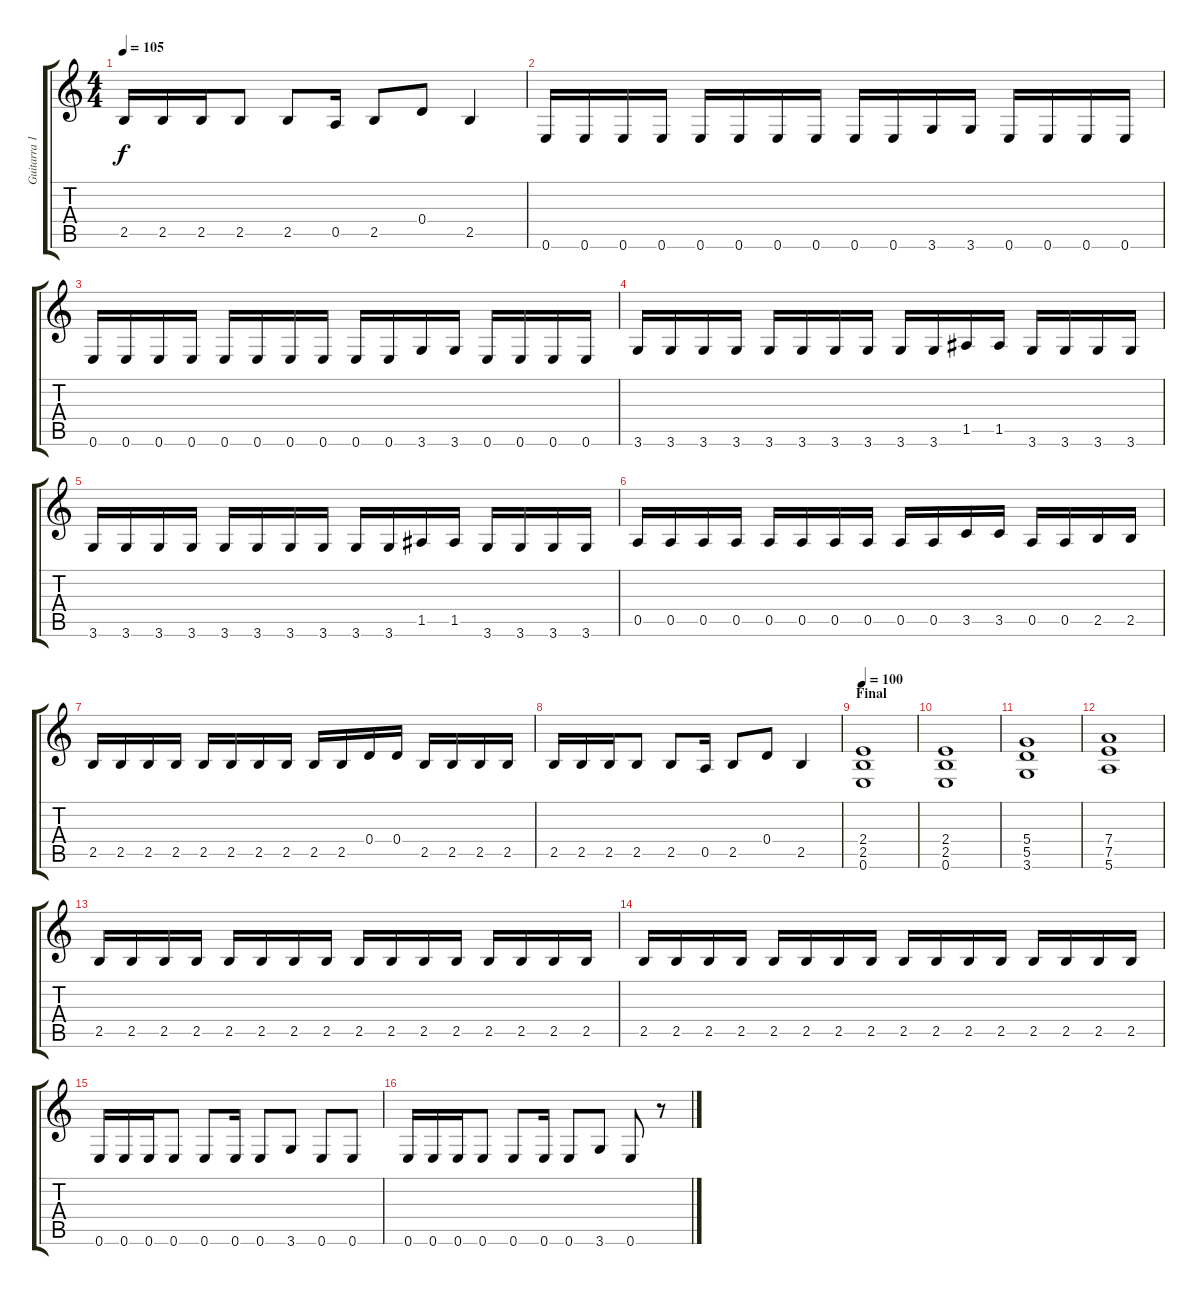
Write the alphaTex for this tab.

\track ("Guitarra 1" "Guitarra 1") {instrument distortionguitar}
\staff {score tabs}
\tuning (E4 B3 G3 D3 A2 E2) {hide}
\ts (4 4)
\tempo 105
\clef g2
\ks c
2.5.16{dy f} 2.5.16 2.5.16 2.5.8 2.5.8 0.5.16 2.5.8 0.4.8 2.5.4 |
0.6.16 0.6.16 0.6.16 0.6.16 0.6.16 0.6.16 0.6.16 0.6.16 0.6.16 0.6.16 3.6.16 3.6.16 0.6.16 0.6.16 0.6.16 0.6.16 |
0.6.16 0.6.16 0.6.16 0.6.16 0.6.16 0.6.16 0.6.16 0.6.16 0.6.16 0.6.16 3.6.16 3.6.16 0.6.16 0.6.16 0.6.16 0.6.16 |
3.6.16 3.6.16 3.6.16 3.6.16 3.6.16 3.6.16 3.6.16 3.6.16 3.6.16 3.6.16 1.5.16 1.5.16 3.6.16 3.6.16 3.6.16 3.6.16 |
3.6.16 3.6.16 3.6.16 3.6.16 3.6.16 3.6.16 3.6.16 3.6.16 3.6.16 3.6.16 1.5.16 1.5.16 3.6.16 3.6.16 3.6.16 3.6.16 |
0.5.16 0.5.16 0.5.16 0.5.16 0.5.16 0.5.16 0.5.16 0.5.16 0.5.16 0.5.16 3.5.16 3.5.16 0.5.16 0.5.16 2.5.16 2.5.16 |
2.5.16 2.5.16 2.5.16 2.5.16 2.5.16 2.5.16 2.5.16 2.5.16 2.5.16 2.5.16 0.4.16 0.4.16 2.5.16 2.5.16 2.5.16 2.5.16 |
2.5.16 2.5.16 2.5.16 2.5.8 2.5.8 0.5.16 2.5.8 0.4.8 2.5.4 |
\section ("" "Final ")
\tempo 100
(2.4 2.5 0.6).1 |
(2.4 2.5 0.6).1 |
(5.4 5.5 3.6).1 |
(7.4 7.5 5.6).1 |
2.5.16 2.5.16 2.5.16 2.5.16 2.5.16 2.5.16 2.5.16 2.5.16 2.5.16 2.5.16 2.5.16 2.5.16 2.5.16 2.5.16 2.5.16 2.5.16 |
2.5.16 2.5.16 2.5.16 2.5.16 2.5.16 2.5.16 2.5.16 2.5.16 2.5.16 2.5.16 2.5.16 2.5.16 2.5.16 2.5.16 2.5.16 2.5.16 |
0.6.16 0.6.16 0.6.16 0.6.8 0.6.8 0.6.16 0.6.8 3.6.8 0.6.8 0.6.8 |
0.6.16 0.6.16 0.6.16 0.6.8 0.6.8 0.6.16 0.6.8 3.6.8 0.6.8 r.8
